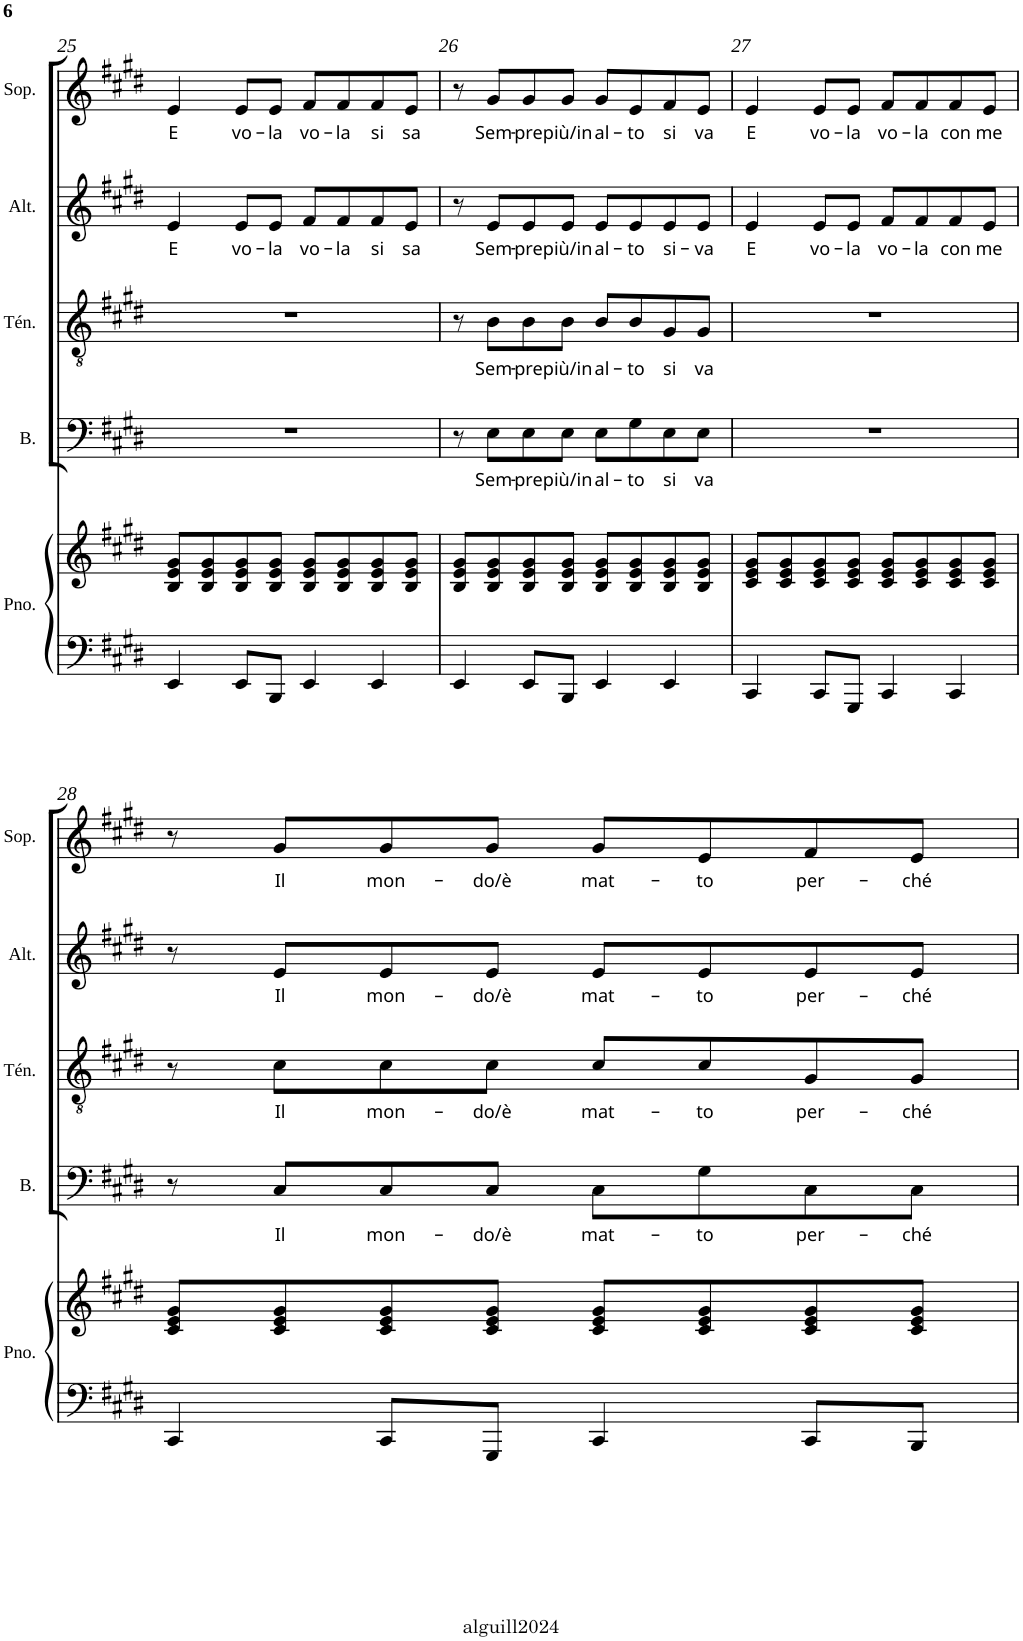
**kern	**kern	**kern	**text	**kern	**text	**kern	**text	**kern	**text
*part5	*part5	*part4	*part4	*part3	*part3	*part2	*part2	*part1	*part1
*staff6	*staff5	*staff4	*staff4	*staff3	*staff3	*staff2	*staff2	*staff1	*staff1
*I"Piano	*	*I"Basse	*	*I"Ténor	*	*I"Alto	*	*I"Soprano	*
*I'Pno.	*	*I'B.	*	*I'Tén.	*	*I'Alt.	*	*I'Sop.	*
!!LO:PB:g=z
*clefF4	*clefG2	*clefF4	*	*clefGv2	*	*clefG2	*	*clefG2	*
*k[f#c#g#d#]	*k[f#c#g#d#]	*k[f#c#g#d#]	*	*k[f#c#g#d#]	*	*k[f#c#g#d#]	*	*k[f#c#g#d#]	*
*E:	*E:	*E:	*	*E:	*	*E:	*	*E:	*
*M4/4	*M4/4	*M4/4	*	*M4/4	*	*M4/4	*	*M4/4	*
=25	=25	=25	=25	=25	=25	=25	=25	=25	=25
!	!	!	!	!	!	!	!LO:LY:b	!	!LO:LY:b
4EE/	8B/ 8e/ 8g#/L	1r	.	1r	.	4e/	E	4e/	E
.	8B/ 8e/ 8g#/	.	.	.	.	.	.	.	.
!	!	!	!	!	!	!	!LO:LY:b	!	!LO:LY:b
8EE/L	8B/ 8e/ 8g#/	.	.	.	.	8e/L	vo-	8e/L	vo-
!	!	!	!	!	!	!	!LO:LY:b	!	!LO:LY:b
8BBB/J	8B/ 8e/ 8g#/J	.	.	.	.	8e/J	-la	8e/J	-la
!	!	!	!	!	!	!	!LO:LY:b	!	!LO:LY:b
4EE/	8B/ 8e/ 8g#/L	.	.	.	.	8f#/L	vo-	8f#/L	vo-
!	!	!	!	!	!	!	!LO:LY:b	!	!LO:LY:b
.	8B/ 8e/ 8g#/	.	.	.	.	8f#/	-la	8f#/	-la
!	!	!	!	!	!	!	!LO:LY:b	!	!LO:LY:b
4EE/	8B/ 8e/ 8g#/	.	.	.	.	8f#/	si	8f#/	si
!	!	!	!	!	!	!	!LO:LY:b	!	!LO:LY:b
.	8B/ 8e/ 8g#/J	.	.	.	.	8e/J	sa	8e/J	sa
=26	=26	=26	=26	=26	=26	=26	=26	=26	=26
4EE/	8B/ 8e/ 8g#/L	8r	.	8r	.	8r	.	8r	.
!	!	!	!LO:LY:b	!	!LO:LY:b	!	!LO:LY:b	!	!LO:LY:b
.	8B/ 8e/ 8g#/	8E\L	Sem-	8B\L	Sem-	8e/L	Sem-	8g#/L	Sem-
!	!	!	!LO:LY:b	!	!LO:LY:b	!	!LO:LY:b	!	!LO:LY:b
8EE/L	8B/ 8e/ 8g#/	8E\	-pre	8B\	-pre	8e/	-pre	8g#/	-pre
!	!	!	!LO:LY:b	!	!LO:LY:b	!	!LO:LY:b	!	!LO:LY:b
8BBB/J	8B/ 8e/ 8g#/J	8E\J	più/in	8B\J	più/in	8e/J	più/in	8g#/J	più/in
!	!	!	!LO:LY:b	!	!LO:LY:b	!	!LO:LY:b	!	!LO:LY:b
4EE/	8B/ 8e/ 8g#/L	8E\L	al-	8B/L	al-	8e/L	al-	8g#/L	al-
!	!	!	!LO:LY:b	!	!LO:LY:b	!	!LO:LY:b	!	!LO:LY:b
.	8B/ 8e/ 8g#/	8G#\	-to	8B/	-to	8e/	-to	8e/	-to
!	!	!	!LO:LY:b	!	!LO:LY:b	!	!LO:LY:b	!	!LO:LY:b
4EE/	8B/ 8e/ 8g#/	8E\	si	8G#/	si	8e/	si-	8f#/	si
!	!	!	!LO:LY:b	!	!LO:LY:b	!	!LO:LY:b	!	!LO:LY:b
.	8B/ 8e/ 8g#/J	8E\J	va	8G#/J	va	8e/J	-va	8e/J	va
=27	=27	=27	=27	=27	=27	=27	=27	=27	=27
!	!	!	!	!	!	!	!LO:LY:b	!	!LO:LY:b
4CC#/	8c#/ 8e/ 8g#/L	1r	.	1r	.	4e/	E	4e/	E
.	8c#/ 8e/ 8g#/	.	.	.	.	.	.	.	.
!	!	!	!	!	!	!	!LO:LY:b	!	!LO:LY:b
8CC#/L	8c#/ 8e/ 8g#/	.	.	.	.	8e/L	vo-	8e/L	vo-
!	!	!	!	!	!	!	!LO:LY:b	!	!LO:LY:b
8GGG#/J	8c#/ 8e/ 8g#/J	.	.	.	.	8e/J	-la	8e/J	-la
!	!	!	!	!	!	!	!LO:LY:b	!	!LO:LY:b
4CC#/	8c#/ 8e/ 8g#/L	.	.	.	.	8f#/L	vo-	8f#/L	vo-
!	!	!	!	!	!	!	!LO:LY:b	!	!LO:LY:b
.	8c#/ 8e/ 8g#/	.	.	.	.	8f#/	-la	8f#/	-la
!	!	!	!	!	!	!	!LO:LY:b	!	!LO:LY:b
4CC#/	8c#/ 8e/ 8g#/	.	.	.	.	8f#/	con	8f#/	con
!	!	!	!	!	!	!	!LO:LY:b	!	!LO:LY:b
.	8c#/ 8e/ 8g#/J	.	.	.	.	8e/J	me	8e/J	me
!!LO:LB:g=z
=28	=28	=28	=28	=28	=28	=28	=28	=28	=28
4CC#/	8c#/ 8e/ 8g#/L	8r	.	8r	.	8r	.	8r	.
!	!	!	!LO:LY:b	!	!LO:LY:b	!	!LO:LY:b	!	!LO:LY:b
.	8c#/ 8e/ 8g#/	8C#/L	Il	8c#\L	Il	8e/L	Il	8g#/L	Il
!	!	!	!LO:LY:b	!	!LO:LY:b	!	!LO:LY:b	!	!LO:LY:b
8CC#/L	8c#/ 8e/ 8g#/	8C#/	mon-	8c#\	mon-	8e/	mon-	8g#/	mon-
!	!	!	!LO:LY:b	!	!LO:LY:b	!	!LO:LY:b	!	!LO:LY:b
8GGG#/J	8c#/ 8e/ 8g#/J	8C#/J	-do/è	8c#\J	-do/è	8e/J	-do/è	8g#/J	-do/è
!	!	!	!LO:LY:b	!	!LO:LY:b	!	!LO:LY:b	!	!LO:LY:b
4CC#/	8c#/ 8e/ 8g#/L	8C#\L	mat-	8c#/L	mat-	8e/L	mat-	8g#/L	mat-
!	!	!	!LO:LY:b	!	!LO:LY:b	!	!LO:LY:b	!	!LO:LY:b
.	8c#/ 8e/ 8g#/	8G#\	-to	8c#/	-to	8e/	-to	8e/	-to
!	!	!	!LO:LY:b	!	!LO:LY:b	!	!LO:LY:b	!	!LO:LY:b
8CC#/L	8c#/ 8e/ 8g#/	8C#\	per-	8G#/	per-	8e/	per-	8f#/	per-
!	!	!	!LO:LY:b	!	!LO:LY:b	!	!LO:LY:b	!	!LO:LY:b
8BBB/J	8c#/ 8e/ 8g#/J	8C#\J	-ché	8G#/J	-ché	8e/J	-ché	8e/J	-ché
=	=	=	=	=	=	=	=	=	=
*-	*-	*-	*-	*-	*-	*-	*-	*-	*-
